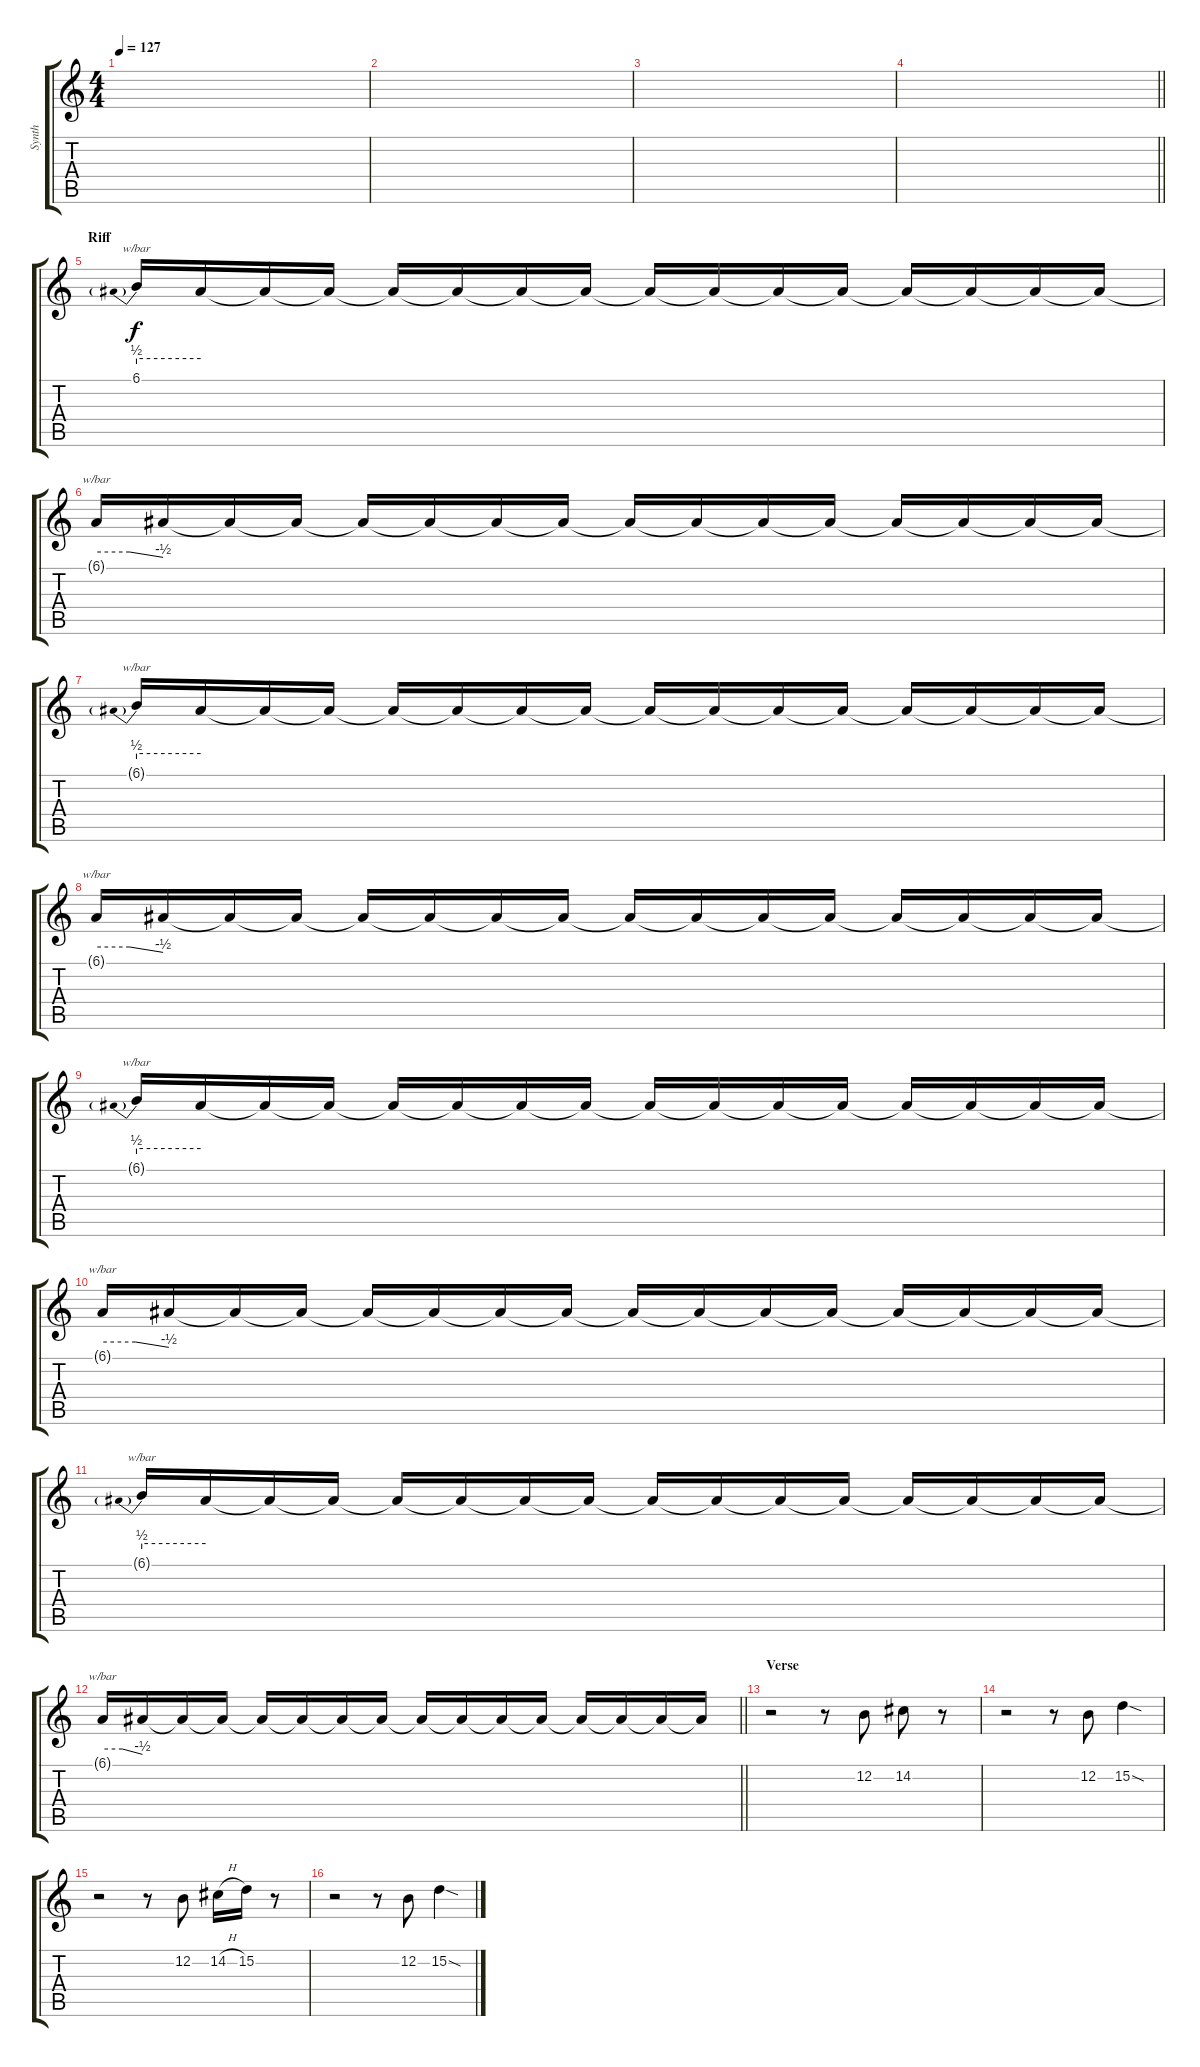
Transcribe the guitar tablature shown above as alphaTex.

\track ("Synth" "Synth") {instrument pad3polysynth}
\staff {score tabs}
\tuning (E4 B3 G3 D3 A2 E2) {hide}
\ts (4 4)
\tempo 127
\clef g2
\ks c
|
|
|
\barLineRight lightlight
|
\section ("" "Riff")
6.1.16{tbe (predive default 0 2 60 2) volume 14 instrument lead2sawtooth} 6.1{t}.16 6.1{t}.16 6.1{t}.16{volume 0} 6.1{t}.16{volume 14} 6.1{t}.16{volume 0} 6.1{t}.16{volume 13} 6.1{t}.16 6.1{t}.16{volume 0} 6.1{t}.16{volume 13} 6.1{t}.16{volume 0} 6.1{t}.16{volume 13} 6.1{t}.16 6.1{t}.16{volume 0} 6.1{t}.16{volume 13} 6.1{t}.16{volume 0} |
6.1{t}.16{tbe (custom default 0 0 30 0 60 -2) volume 14} 6.1{t}.16 6.1{t}.16 6.1{t}.16{volume 0} 6.1{t}.16{volume 14} 6.1{t}.16{volume 0} 6.1{t}.16{volume 14} 6.1{t}.16 6.1{t}.16{volume 0} 6.1{t}.16{volume 13} 6.1{t}.16{volume 0} 6.1{t}.16{volume 14} 6.1{t}.16 6.1{t}.16{volume 0} 6.1{t}.16{volume 14} 6.1{t}.16{volume 0} |
6.1{t}.16{tbe (predive default 0 2 60 2) volume 14 instrument lead2sawtooth} 6.1{t}.16 6.1{t}.16 6.1{t}.16{volume 0} 6.1{t}.16{volume 14} 6.1{t}.16{volume 0} 6.1{t}.16{volume 13} 6.1{t}.16 6.1{t}.16{volume 0} 6.1{t}.16{volume 13} 6.1{t}.16{volume 0} 6.1{t}.16{volume 13} 6.1{t}.16 6.1{t}.16{volume 0} 6.1{t}.16{volume 13} 6.1{t}.16{volume 0} |
6.1{t}.16{tbe (custom default 0 0 30 0 60 -2) volume 14} 6.1{t}.16 6.1{t}.16 6.1{t}.16{volume 0} 6.1{t}.16{volume 14} 6.1{t}.16{volume 0} 6.1{t}.16{volume 14} 6.1{t}.16 6.1{t}.16{volume 0} 6.1{t}.16{volume 13} 6.1{t}.16{volume 0} 6.1{t}.16{volume 14} 6.1{t}.16 6.1{t}.16{volume 0} 6.1{t}.16{volume 14} 6.1{t}.16{volume 0} |
6.1{t}.16{tbe (predive default 0 2 60 2) volume 14 instrument lead2sawtooth} 6.1{t}.16 6.1{t}.16 6.1{t}.16{volume 0} 6.1{t}.16{volume 14} 6.1{t}.16{volume 0} 6.1{t}.16{volume 13} 6.1{t}.16 6.1{t}.16{volume 0} 6.1{t}.16{volume 13} 6.1{t}.16{volume 0} 6.1{t}.16{volume 13} 6.1{t}.16 6.1{t}.16{volume 0} 6.1{t}.16{volume 13} 6.1{t}.16{volume 0} |
6.1{t}.16{tbe (custom default 0 0 30 0 60 -2) volume 14} 6.1{t}.16 6.1{t}.16 6.1{t}.16{volume 0} 6.1{t}.16{volume 14} 6.1{t}.16{volume 0} 6.1{t}.16{volume 14} 6.1{t}.16 6.1{t}.16{volume 0} 6.1{t}.16{volume 13} 6.1{t}.16{volume 0} 6.1{t}.16{volume 14} 6.1{t}.16 6.1{t}.16{volume 0} 6.1{t}.16{volume 14} 6.1{t}.16{volume 0} |
6.1{t}.16{tbe (predive default 0 2 60 2) volume 14 instrument lead2sawtooth} 6.1{t}.16 6.1{t}.16 6.1{t}.16{volume 0} 6.1{t}.16{volume 14} 6.1{t}.16{volume 0} 6.1{t}.16{volume 13} 6.1{t}.16 6.1{t}.16{volume 0} 6.1{t}.16{volume 13} 6.1{t}.16{volume 0} 6.1{t}.16{volume 13} 6.1{t}.16 6.1{t}.16{volume 0} 6.1{t}.16{volume 13} 6.1{t}.16{volume 0} |
\barLineRight lightlight
6.1{t}.16{tbe (custom default 0 0 30 0 60 -2) volume 14} 6.1{t}.16 6.1{t}.16 6.1{t}.16{volume 0} 6.1{t}.16{volume 14} 6.1{t}.16{volume 0} 6.1{t}.16{volume 14} 6.1{t}.16 6.1{t}.16{volume 0} 6.1{t}.16{volume 13} 6.1{t}.16{volume 0} 6.1{t}.16{volume 14} 6.1{t}.16 6.1{t}.16{volume 0} 6.1{t}.16{volume 14} 6.1{t}.16{volume 0} |
\section ("" "Verse")
r.2{volume 10 instrument pad3polysynth} r.8 12.2.8 14.2.8 r.8 |
r.2 r.8 12.2.8 15.2{sod}.4 |
r.2 r.8 12.2.8 14.2{h}.16 15.2.16 r.8 |
r.2 r.8 12.2.8 15.2{sod}.4
